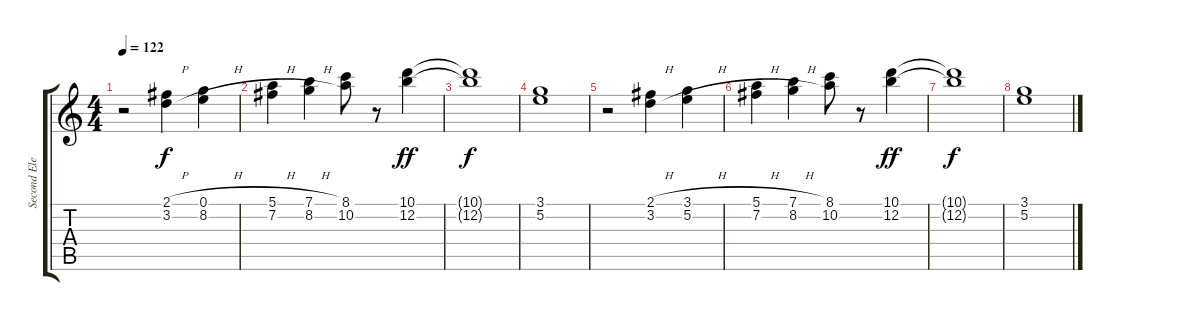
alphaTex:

\track ("Second Electric Guitar" "Second Ele") {instrument overdrivenguitar}
\staff {score tabs}
\tuning (E4 B3 G3 D3 A2 E2) {hide}
\ts (4 4)
\tempo 122
\clef g2
\ks c
r.2{dy f} (2.1{h} 3.2{h}).4{volume 13} (0.1{h} 8.2{h}).4{volume 13} |
(5.1{h} 7.2{h}).4{volume 12} (7.1{h} 8.2{h}).4{volume 12} (8.1 10.2).8{volume 12} r.8 (10.1 12.2).4{dy ff volume 11} |
(10.1{t} 12.2{t}).1{dy f} |
(3.1 5.2).1{volume 9} |
r.2 (2.1{h} 3.2{h}).4{volume 7} (3.1{h} 5.2{h}).4{volume 6} |
(5.1{h} 7.2{h}).4{volume 6} (7.1{h} 8.2{h}).4{volume 6} (8.1 10.2).8{volume 5} r.8 (10.1 12.2).4{dy ff volume 5} |
(10.1{t} 12.2{t}).1{dy f} |
(3.1 5.2).1{volume 3}
